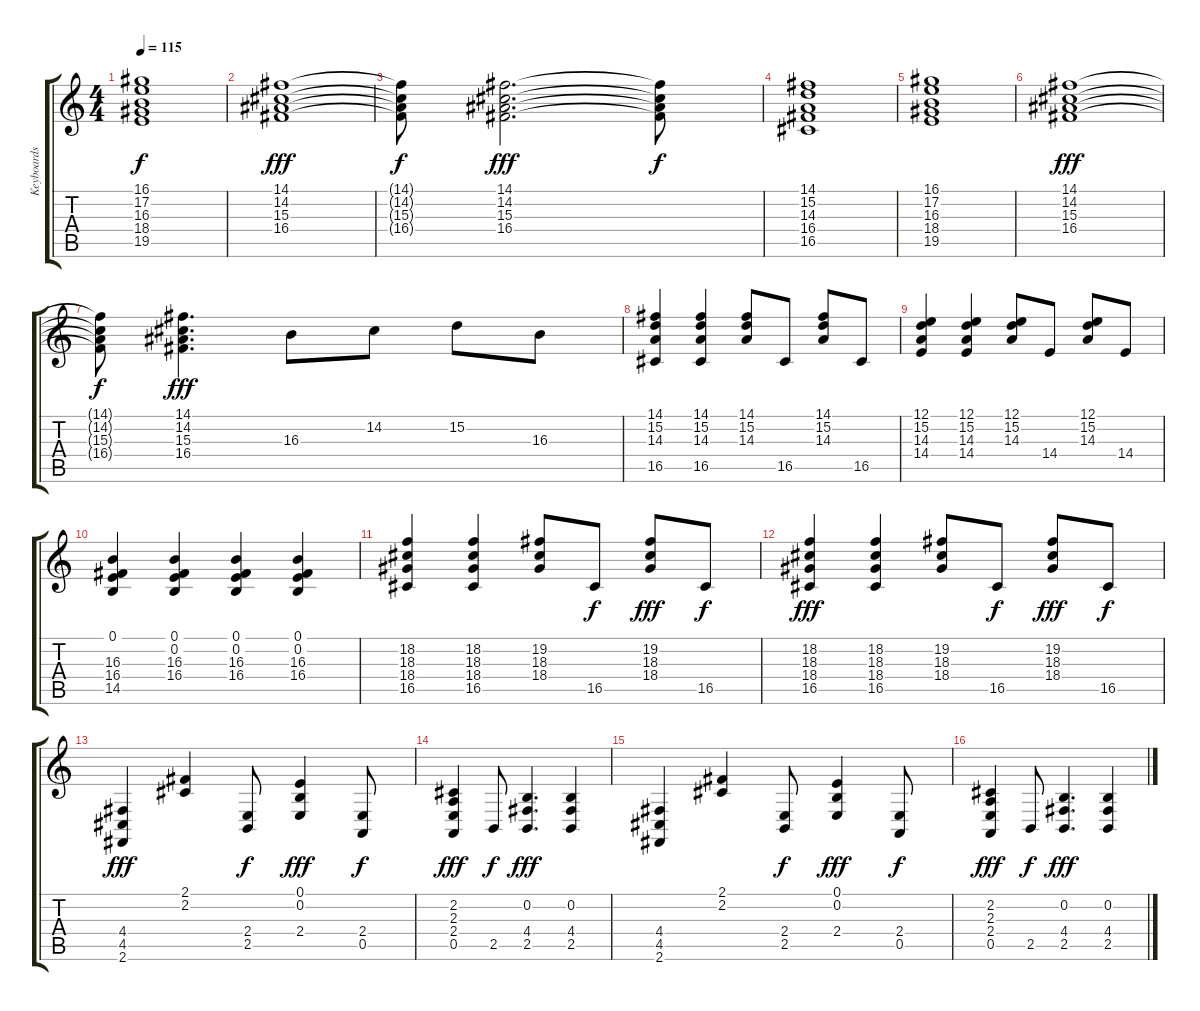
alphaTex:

\track ("Keyboards" "Keyboards") {instrument rockorgan}
\staff {score tabs}
\tuning (E4 B3 G3 D3 A2 E2) {hide}
\ts (4 4)
\tempo 115
\clef g2
\ks c
(16.1 17.2 16.3 18.4 19.5).1{dy f} |
(14.1 14.2 15.3 16.4).1{dy fff} |
(14.1{t} 14.2{t} 15.3{t} 16.4{t}).8{dy f} (14.1 14.2 15.3 16.4).2{d dy fff} (14.1{t} 14.2{t} 15.3{t} 16.4{t}).8{dy f} |
(14.1 15.2 14.3 16.4 16.5).1 |
(16.1 17.2 16.3 18.4 19.5).1 |
(14.1 14.2 15.3 16.4).1{dy fff} |
(14.1{t} 14.2{t} 15.3{t} 16.4{t}).8{dy f} (14.1 14.2 15.3 16.4).4{d dy fff} 16.3.8 14.2.8 15.2.8 16.3.8 |
(14.1 15.2 14.3 16.5).4 (14.1 15.2 14.3 16.5).4 (14.1 15.2 14.3).8 16.5.8 (14.1 15.2 14.3).8 16.5.8 |
(12.1 15.2 14.3 14.4).4 (12.1 15.2 14.3 14.4).4 (12.1 15.2 14.3).8 14.4.8 (12.1 15.2 14.3).8 14.4.8 |
(0.1 16.3 16.4 14.5).4 (0.1 0.2 16.3 16.4).4 (0.1 0.2 16.3 16.4).4 (0.1 0.2 16.3 16.4).4 |
(18.2 18.3 18.4 16.5).4 (18.2 18.3 18.4 16.5).4 (19.2 18.3 18.4).8 16.5.8{dy f} (19.2 18.3 18.4).8{dy fff} 16.5.8{dy f} |
(18.2 18.3 18.4 16.5).4{dy fff} (18.2 18.3 18.4 16.5).4 (19.2 18.3 18.4).8 16.5.8{dy f} (19.2 18.3 18.4).8{dy fff} 16.5.8{dy f} |
(4.4 4.5 2.6).4{dy fff} (2.1 2.2).4 (2.4 2.5).8{dy f} (0.1 0.2 2.4).4{dy fff} (2.4 0.5).8{dy f} |
(2.2 2.3 2.4 0.5).4{dy fff} 2.5.8{dy f} (0.2 4.4 2.5).4{d dy fff} (0.2 4.4 2.5).4 |
(4.4 4.5 2.6).4 (2.1 2.2).4 (2.4 2.5).8{dy f} (0.1 0.2 2.4).4{dy fff} (2.4 0.5).8{dy f} |
(2.2 2.3 2.4 0.5).4{dy fff} 2.5.8{dy f} (0.2 4.4 2.5).4{d dy fff} (0.2 4.4 2.5).4
